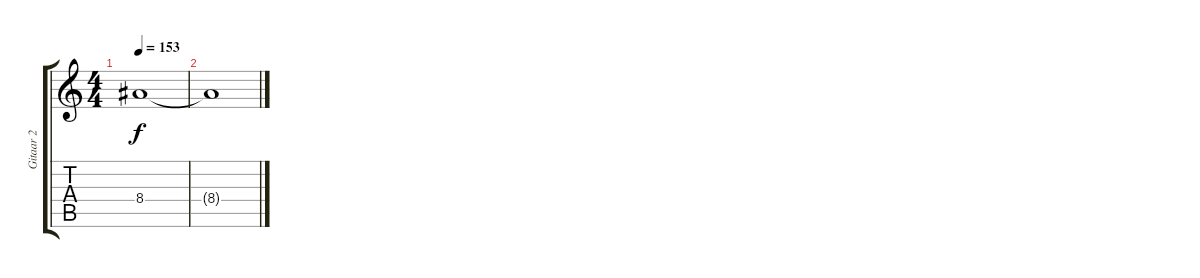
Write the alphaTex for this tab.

\track ("Gitaar 2" "Gitaar 2") {instrument overdrivenguitar}
\staff {score tabs}
\tuning (E4 B3 G3 D3 A2 E2) {hide}
\ts (4 4)
\tempo 153
\clef g2
\ks c
8.4.1{dy f} |
8.4{t}.1
